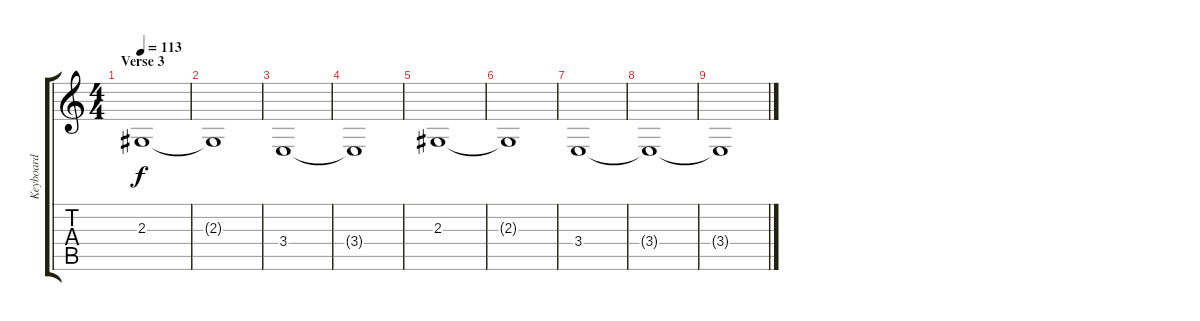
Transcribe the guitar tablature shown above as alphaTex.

\track ("Keyboard" "Keyboard") {instrument pad2warm}
\staff {score tabs}
\tuning (Eb4 Bb3 Gb3 Db3 Ab2 Eb2) {hide}
\ts (4 4)
\section ("" "Verse 3")
\tempo 113
\clef g2
\ks c
2.3.1{dy f volume 5} |
2.3{t}.1 |
3.4.1 |
3.4{t}.1 |
2.3.1 |
2.3{t}.1 |
3.4.1 |
3.4{t}.1{volume 0} |
3.4{t}.1
